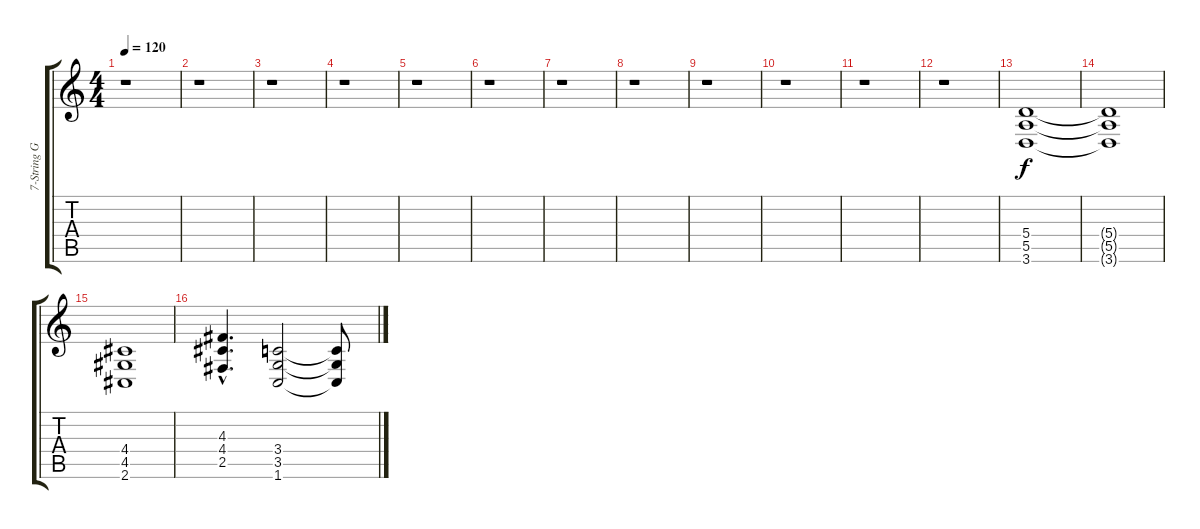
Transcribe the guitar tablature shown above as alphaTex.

\track ("7-String Gtr.2" "7-String G") {instrument distortionguitar}
\staff {score tabs}
\tuning (B3 G3 D3 A2 E2 B1) {hide}
\ts (4 4)
\tempo 120
\clef g2
\ks c
r.1{dy f} |
r.1 |
r.1 |
r.1 |
r.1 |
r.1 |
r.1 |
r.1 |
r.1 |
r.1 |
r.1 |
r.1 |
(5.4 5.5 3.6).1 |
(5.4{t} 5.5{t} 3.6{t}).1 |
(4.4 4.5 2.6).1 |
(4.3{hac} 4.4{hac} 2.5{hac}).4{d} (3.4 3.5 1.6).2 (3.4{t} 3.5{t} 1.6{t}).8
